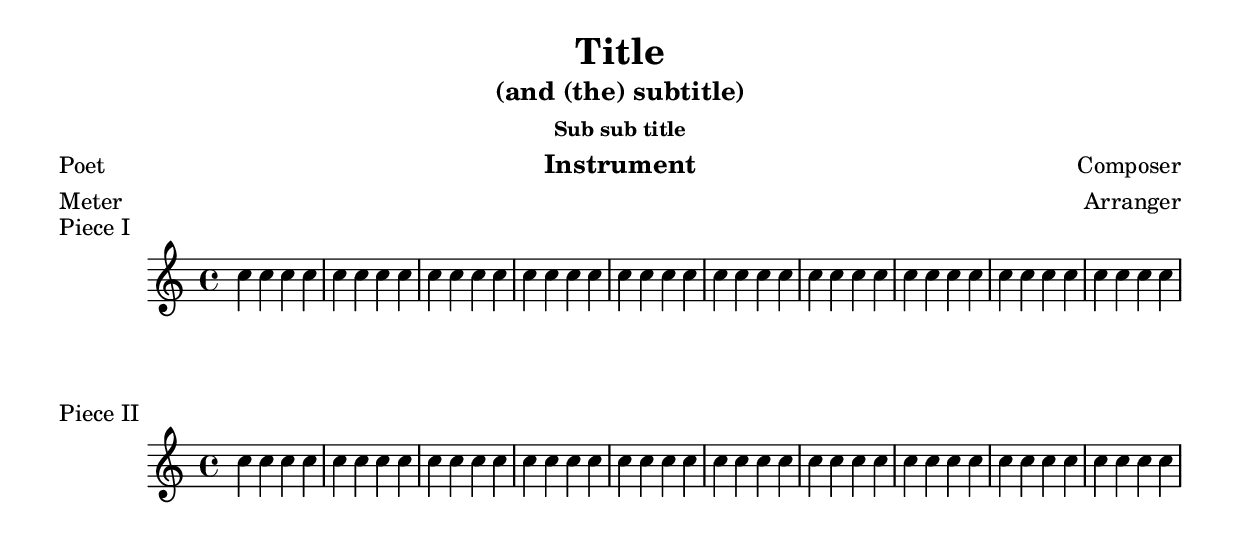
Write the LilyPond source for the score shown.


\version "2.4.0"


    
\header {

     texidoc = "This shows how different settings on \paper modify the
general page layout. Basically \paper will set the values for the
whole paper while \layout for each \score block.

This file is best viewed outside the collated files document.
" 

 
    title = "Title"
    subtitle = "(and (the) subtitle)"
    subsubtitle = "Sub sub title"
    poet = "Poet"
    composer = "Composer"
    texttranslator = "Text Translator"
    meter = "Meter"
    arranger = "Arranger"
    instrument = "Instrument"
  }

\paper {
    %hsize = 2\cm
    %vsize = 2\cm
    topmargin = 2\cm
    bottommargin = 2\cm
    %headsep = 7\cm
    %footsep = 7\cm
    raggedbottom = ##t
    raggedlastbottom = ##t
    leftmargin = 3\cm
    linewidth = 15\cm
    %rigthmargin = 3\cm
    interscoreline = 3\cm
}


\book {
    \score {
        \relative c'' {
            \repeat unfold 10 {
                \repeat unfold 4 {c4}
            }
        }
        \header {piece = "Piece I"}
        \layout {linewidth = 13\cm}
    }
    \score {
        \relative c'' {
            \repeat unfold 10 {
                \repeat unfold 4 {c4}
            }
        }
        \header {
	  breakbefore = ##f
	  piece = "Piece II"
	}
        \layout {linewidth = 9\cm}
    }
}
